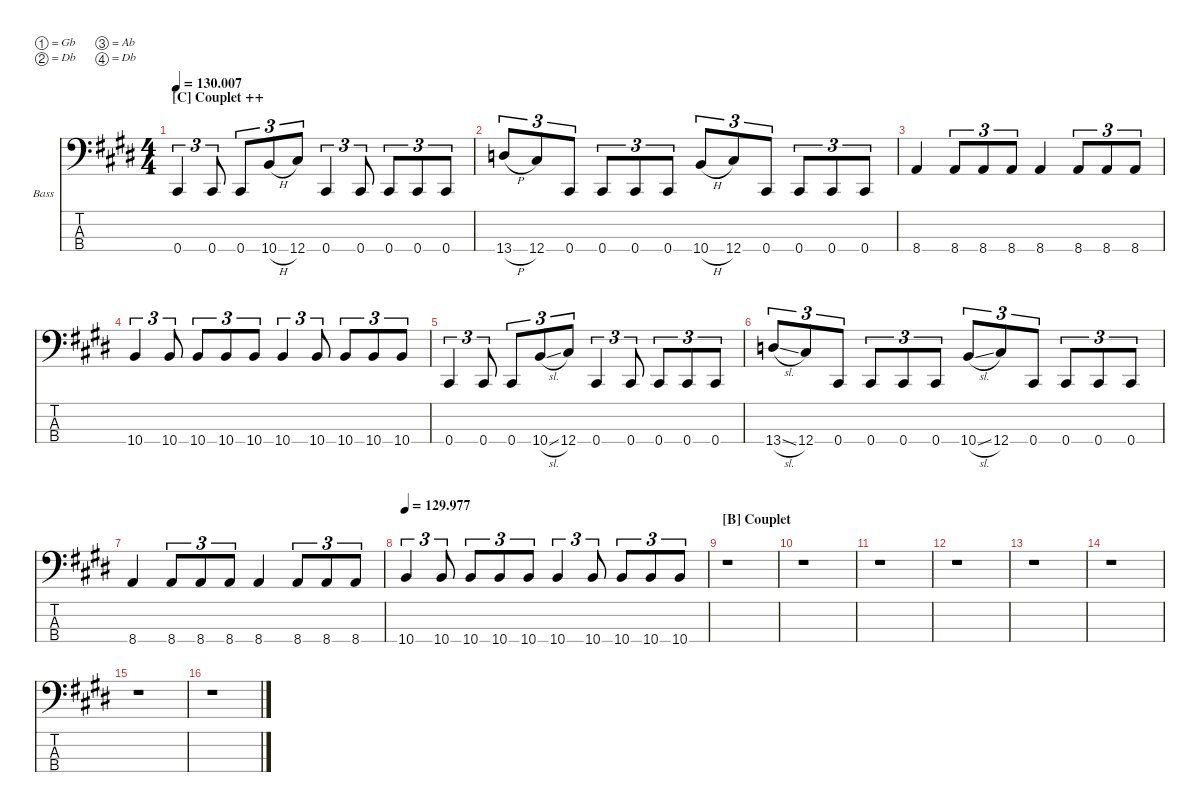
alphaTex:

\defaultSystemsLayout 4
\hideDynamics
\bracketExtendMode nobrackets
\firstSystemTrackNameOrientation horizontal
\otherSystemsTrackNameOrientation horizontal
\track ("BASSE" "Bass") {defaultSystemsLayout 4 instrument electricbasspick}
\staff {score tabs}
\tuning (Gb2 Db2 Ab1 Db1)
\ts (4 4)
\section ("C" "Couplet ++")
\tempo
130.007
\accidentals auto
\clef f4
\ottava regular
\simile none
\ks e
0.4.4{tu (3 2) dy mf} 0.4.8{tu (3 2)} 0.4.8{tu (3 2)} 10.4{h}.8{tu (3 2)} 12.4.8{tu (3 2)} 0.4.4{tu (3 2)} 0.4.8{tu (3 2)} 0.4.8{tu (3 2)} 0.4.8{tu (3 2)} 0.4.8{tu (3 2)} |
13.4{h}.8{tu (3 2)} 12.4.8{tu (3 2)} 0.4.8{tu (3 2)} 0.4.8{tu (3 2)} 0.4.8{tu (3 2)} 0.4.8{tu (3 2)} 10.4{h}.8{tu (3 2)} 12.4.8{tu (3 2)} 0.4.8{tu (3 2)} 0.4.8{tu (3 2)} 0.4.8{tu (3 2)} 0.4.8{tu (3 2)} |
8.4.4 8.4.8{tu (3 2)} 8.4.8{tu (3 2)} 8.4.8{tu (3 2)} 8.4.4 8.4.8{tu (3 2)} 8.4.8{tu (3 2)} 8.4.8{tu (3 2)} |
10.4.4{tu (3 2)} 10.4.8{tu (3 2)} 10.4.8{tu (3 2)} 10.4.8{tu (3 2)} 10.4.8{tu (3 2)} 10.4.4{tu (3 2)} 10.4.8{tu (3 2)} 10.4.8{tu (3 2)} 10.4.8{tu (3 2)} 10.4.8{tu (3 2)} |
0.4.4{tu (3 2)} 0.4.8{tu (3 2)} 0.4.8{tu (3 2)} 10.4{sl}.8{tu (3 2)} 12.4.8{tu (3 2)} 0.4.4{tu (3 2)} 0.4.8{tu (3 2)} 0.4.8{tu (3 2)} 0.4.8{tu (3 2)} 0.4.8{tu (3 2)} |
13.4{sl}.8{tu (3 2)} 12.4.8{tu (3 2)} 0.4.8{tu (3 2)} 0.4.8{tu (3 2)} 0.4.8{tu (3 2)} 0.4.8{tu (3 2)} 10.4{sl}.8{tu (3 2)} 12.4.8{tu (3 2)} 0.4.8{tu (3 2)} 0.4.8{tu (3 2)} 0.4.8{tu (3 2)} 0.4.8{tu (3 2)} |
8.4.4 8.4.8{tu (3 2)} 8.4.8{tu (3 2)} 8.4.8{tu (3 2)} 8.4.4 8.4.8{tu (3 2)} 8.4.8{tu (3 2)} 8.4.8{tu (3 2)} |
\tempo
129.977 10.4.4{tu (3 2)} 10.4.8{tu (3 2)} 10.4.8{tu (3 2)} 10.4.8{tu (3 2)} 10.4.8{tu (3 2)} 10.4.4{tu (3 2)} 10.4.8{tu (3 2)} 10.4.8{tu (3 2)} 10.4.8{tu (3 2)} 10.4.8{tu (3 2)} |
\section ("B" "Couplet")
r.1 |
r.1 |
r.1 |
r.1 |
r.1 |
r.1 |
r.1 |
r.1
